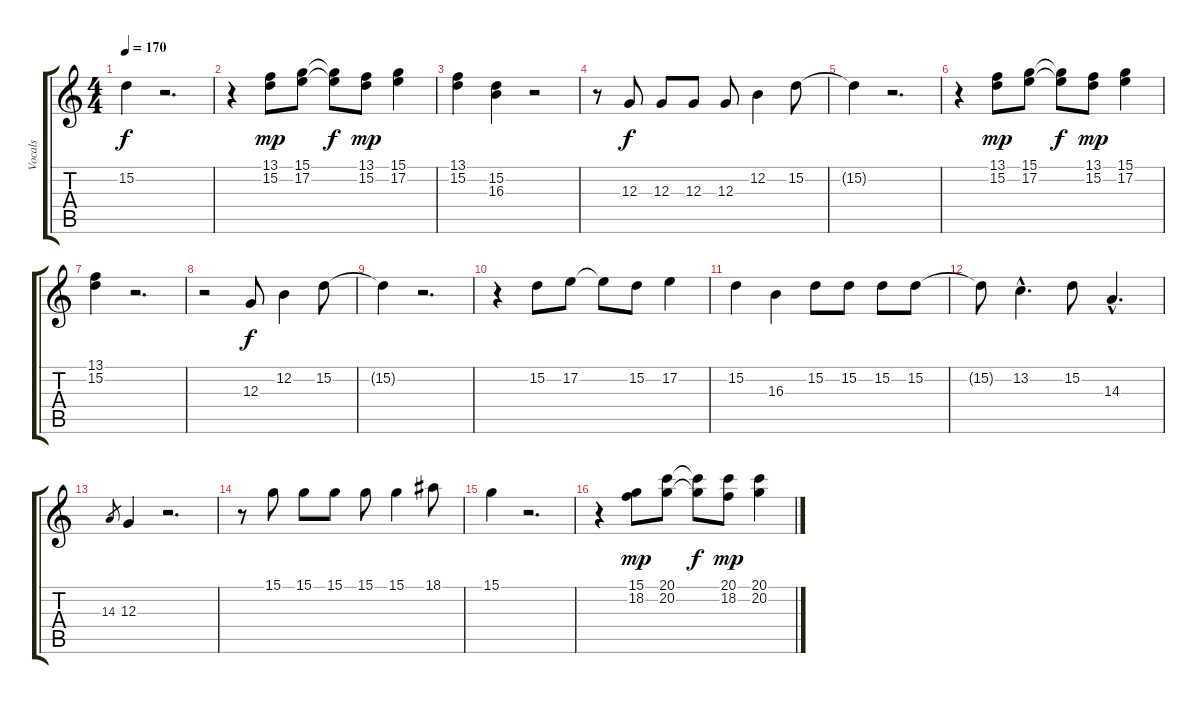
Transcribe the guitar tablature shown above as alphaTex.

\track ("Vocals" "Vocals") {instrument violin}
\staff {score tabs}
\tuning (E4 B3 G3 D3 A2 E2) {hide}
\ts (4 4)
\tempo 170
\clef g2
\ks c
15.2{t}.4{dy f} r.2{d} |
r.4 (13.1 15.2).8{dy mp} (15.1 17.2).8 (15.1{t} 17.2{t}).8{dy f} (13.1 15.2).8{dy mp} (15.1 17.2).4 |
(13.1 15.2).4 (15.2 16.3).4 r.2 |
r.8 12.3.8{dy f} 12.3.8 12.3.8 12.3.8 12.2.4 15.2.8 |
15.2{t}.4 r.2{d} |
r.4 (13.1 15.2).8{dy mp} (15.1 17.2).8 (15.1{t} 17.2{t}).8{dy f} (13.1 15.2).8{dy mp} (15.1 17.2).4 |
(13.1 15.2).4 r.2{d} |
r.2 12.3.8{dy f} 12.2.4 15.2.8 |
15.2{t}.4 r.2{d} |
r.4 15.2.8 17.2.8 17.2{t}.8 15.2.8 17.2.4 |
15.2.4 16.3.4 15.2.8 15.2.8 15.2.8 15.2.8 |
15.2{t}.8 13.2{hac}.4{d} 15.2.8 14.3{hac}.4{d} |
14.3.8{gr} 12.3.4 r.2{d} |
r.8 15.1.8 15.1.8 15.1.8 15.1.8 15.1.4 18.1.8 |
15.1.4 r.2{d} |
r.4 (15.1 18.2).8{dy mp} (20.1 20.2).8 (20.1{t} 20.2{t}).8{dy f} (20.1 18.2).8{dy mp} (20.1 20.2).4
